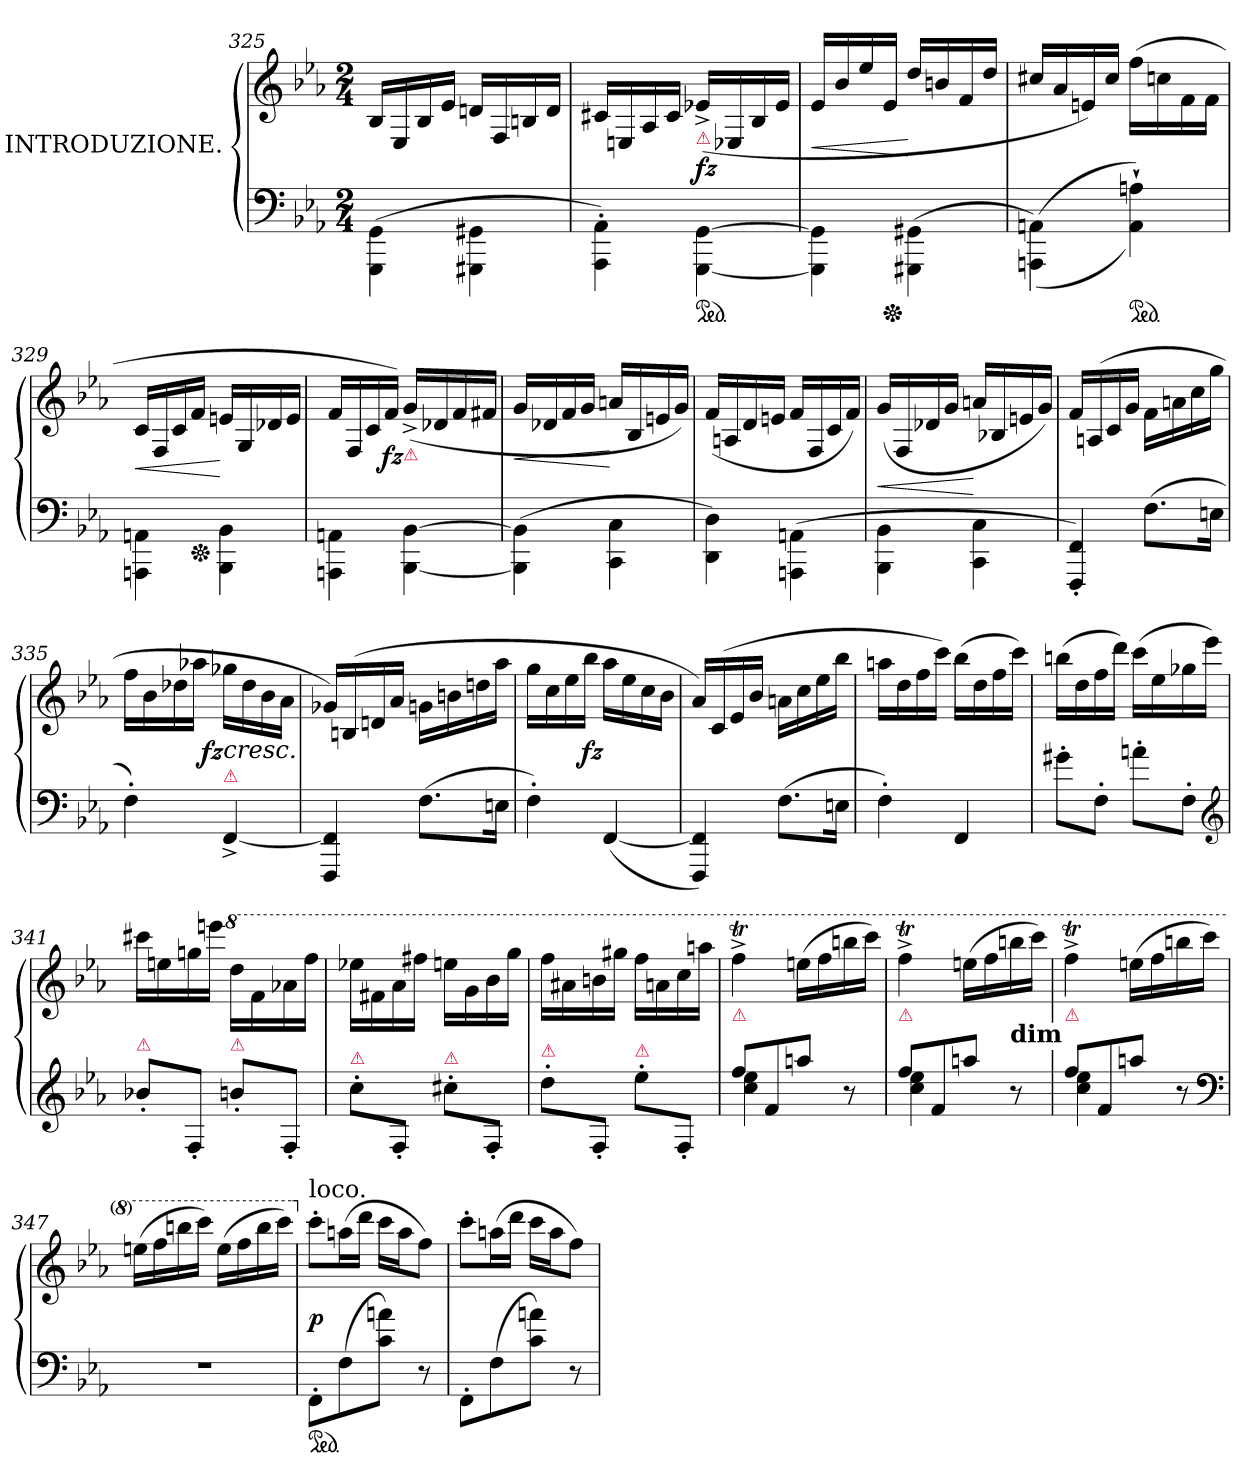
**kern	**kern	**dynam
*part1	*part1	*part1
*staff2	*staff1	*staff1/2
*I"INTRODUZIONE.	*	*
*clefF4	*clefG2	*
*k[b-e-a-]	*k[b-e-a-]	*
*M2/4	*M2/4	*
=325	=325	=325
(>4GGG\ 4GG\	16B-/LL	.
.	16E-/	.
.	16B-/	.
.	16e-JJ	.
4GGG#X\ 4GG#X\	16dnLL	.
.	16F/	.
.	16Bn/	.
.	16dJJ	.
=326	=326	=326
4AAA-'>\ 4AA-'>\)	16c#XLL	.
.	16En/	.
.	16A-/	.
.	16c#JJ	.
!	!LO:TX:b:color=crimson:t=⚠	!
!LO:TX:b:color=crimson:t=⚠	!	!
*ped	*	*
[4GGG\ [4GG\	(>16e-X^LL	fz
.	16E-X	.
.	16B-/	.
.	16e-JJ	.
=327	=327	=327
4GGG]\ 4GG]\	16e-LL	<
.	16b-	.
.	16ee-	.
*Xped	*	*
.	16e-JJ	.
(>4GGG#X\ 4GG#X\	16dd/LL	[
.	16bn	.
.	16f	.
.	16ddJJ	.
=328	=328	=328
(<(>4AAAn\ 4AAn\)	16cc#XLL	.
.	16a-	.
.	16en)	.
.	16cc#JJ	.
*ped	*	*
4AA`>\ 4An`>\))	(>16ffLL	.
.	16ccn	.
.	16f	.
.	16fJJ	.
=329	=329	=329
4AAAn\ 4AAn\	16cLL	<
.	16F/	.
.	16c	.
*Xped	*	*
.	16fJJ	.
4BBB-\ 4BB-\	16enLL	[
.	16G/	.
.	16d-X	.
.	16eJJ	.
=330	=330	=330
4AAAn\ 4AAn\	16fLL	.
.	16F/	.
.	16c	.
.	16fJJ)	.
!	!LO:TX:b:color=crimson:t=⚠	!
!	!	!LO:DY:rj
[4BBB-\ [4BB-\	(>16g^LL	fz
.	16d-X	.
.	16f	.
.	16f#XJJ	.
=331	=331	=331
(>4BBB-]\ 4BB-]\	16gLL	<
.	16d-X	.
.	16f	.
.	16gJJ	.
4CC\ 4C\	16anLL	[
.	16B-	.
.	16en	.
.	16gJJ)	.
=332	=332	=332
4DD\ 4D\)	(>16fLL	.
.	16An	.
.	16d	.
.	16enJJ	.
(>4AAAn\ 4AAn\	16fLL	.
.	16F/	.
.	16c	.
.	16fJJ)	.
=333	=333	=333
4BBB-\ 4BB-\	(>16gLL	<
.	16F/	.
.	16d-X	.
.	16gJJ	.
4CC\ 4C\	16anLL	[
.	16B-X	.
.	16en	.
.	16gJJ)	.
=334	=334	=334
4FFF'< 4FF'<)	16fLL	.
.	(>16An	.
.	16c	.
.	16gJJ	.
(>8.F\L	16fLL	.
.	16an	.
.	16cc	.
16En\Jk	16ggJJ	.
=335	=335	=335
4F'>)	16ffLL	.
.	16b-	.
.	16dd-X	.
.	16aa-XJJ	.
!	!LO:TX:b:color=crimson:t=⚠	!
!	!	!LO:HP:b
!	!	!LO:DY:n=1:rj
[4FF^>	16gg-XLL	< fz
.	16dd-	.
.	16b-	.
.	16a-JJ	.
=336	=336	=336
4FFF 4FF]	16g-XLL)	.
.	(>16Bn	.
.	16dn	.
.	16a-JJ	.
(>8.FL	16gnLL	.
.	16bn	.
.	16ddn	.
16EnJk	16aa-JJ	.
=337	=337	=337
4F'>)	16ggLL	.
.	16cc	.
.	16ee-	.
.	16bb-JJ	.
!	!	!LO:DY:rj
(<[4FF	16aa-LL	fz
.	16ee-	.
.	16cc	.
.	16b-JJ	.
=338	=338	=338
4FFF 4FF])	16a-LL)	.
.	(>16c	.
.	16e-	.
.	16b-JJ	.
(>8.FL	16anLL	.
.	16cc	.
.	16ee-	.
16EnJk	16bb-JJ	.
=339	=339	=339
4F'>)	16aanLL	.
.	16dd	.
.	16ff	.
.	16cccJJ)	.
4FF	(>16bb-LL	.
.	16dd	.
.	16ff	.
.	16cccJJ)	.
=340	=340	=340
8g#X'>L	(>16bbnLL	.
.	16dd	.
8F'>J	16ff	.
.	16dddJJ)	.
8an'>L	(>16cccLL	.
.	16ee-	.
8F'>J	16gg-X	.
.	16eee-JJ)	.
*clefG2	*	*
=341	=341	=341
!LO:TX:a:color=crimson:t=⚠	!	!
8b-X'>\L	16ccc#XLL	.
.	16een	.
8F'</J	16ggn	.
.	16eeenJJ	.
*	*8va	*
!LO:TX:a:color=crimson:t=⚠	!	!
8bn'>\L	16dddLL	.
.	16ff	.
8F'</J	16aa-X	.
.	16fffJJ	.
=342	=342	=342
!LO:TX:a:color=crimson:t=⚠	!	!
8cc'>\L	16eee-XLL	.
.	16ff#X	.
8F'</J	16aa-	.
.	16fff#XJJ	.
!LO:TX:a:color=crimson:t=⚠	!	!
8cc#X'>\L	16eeenLL	.
.	16gg	.
8F'</J	16bb-	.
.	16gggJJ	.
=343	=343	=343
!LO:TX:a:color=crimson:t=⚠	!	!
8dd'>\L	16fffLL	.
.	16aa#X	[
8F'</J	16bbn	.
.	16ggg#XJJ	.
!LO:TX:a:color=crimson:t=⚠	!	!
8ee-'>\L	16fffLL	.
.	16aan	.
8F'</J	16ccc	.
.	16aaanJJ	.
=344	=344	=344
*^	*	*
!	!	!LO:TX:b:color=crimson:t=⚠	!
8ffL	4cc 4ee-	4fffT^<	.
8f	.	.	.
8aanJ	4ryy	(>16eeenLL	.
.	.	16fff	.
8r	.	16bbbn	.
.	.	16ccccJJ)	.
=345	=345	=345	=345
!	!	!LO:TX:b:color=crimson:t=⚠	!
8ffL	4cc 4ee-	4fffT^<	.
8f	.	.	.
8aanJ	4ryy	(>16eeenLL	.
.	.	16fff	.
!	!	!LO:TX:c:B:t=dim	!
8r	.	16bbbn	.
.	.	16ccccJJ)	.
=346	=346	=346	=346
!	!	!LO:TX:b:color=crimson:t=⚠	!
8ffL	4cc 4ee-	4fffT^<	.
8f	.	.	.
8aanJ	4ryy	(>16eeenLL	.
.	.	16fff	.
8r	.	16bbbn	.
.	.	16ccccJJ)	.
*v	*v	*	*
*clefF4	*	*
=347	=347	=347
2r	(>16eeenLL	.
.	16fff	.
.	16bbbn	.
.	16ccccJJ)	.
.	(>16eeeLL	.
.	16fff	.
.	16bbb	.
.	16ccccJJ)	.
=348	=348	=348
*	*X8va	*
!	!LO:TX:a:t=loco.	!
!LO:TX:b:color=crimson:t=⚠	!	!
*ped	*	*
8FF'>L	8ccc'>L	p
(>8F	(>16aanL	.
.	16dddJJ	.
8c 8anJ)	16cccLL	.
.	16aaJ	.
8r	8ffJ)	.
=349	=349	=349
8FF'>L	8ccc'>L	.
(>8F	(>16aanL	.
.	16dddJJ	.
8c 8anJ)	16cccLL	.
.	16aaJ	.
8r	8ffJ)	.
=	=	=
*-	*-	*-
